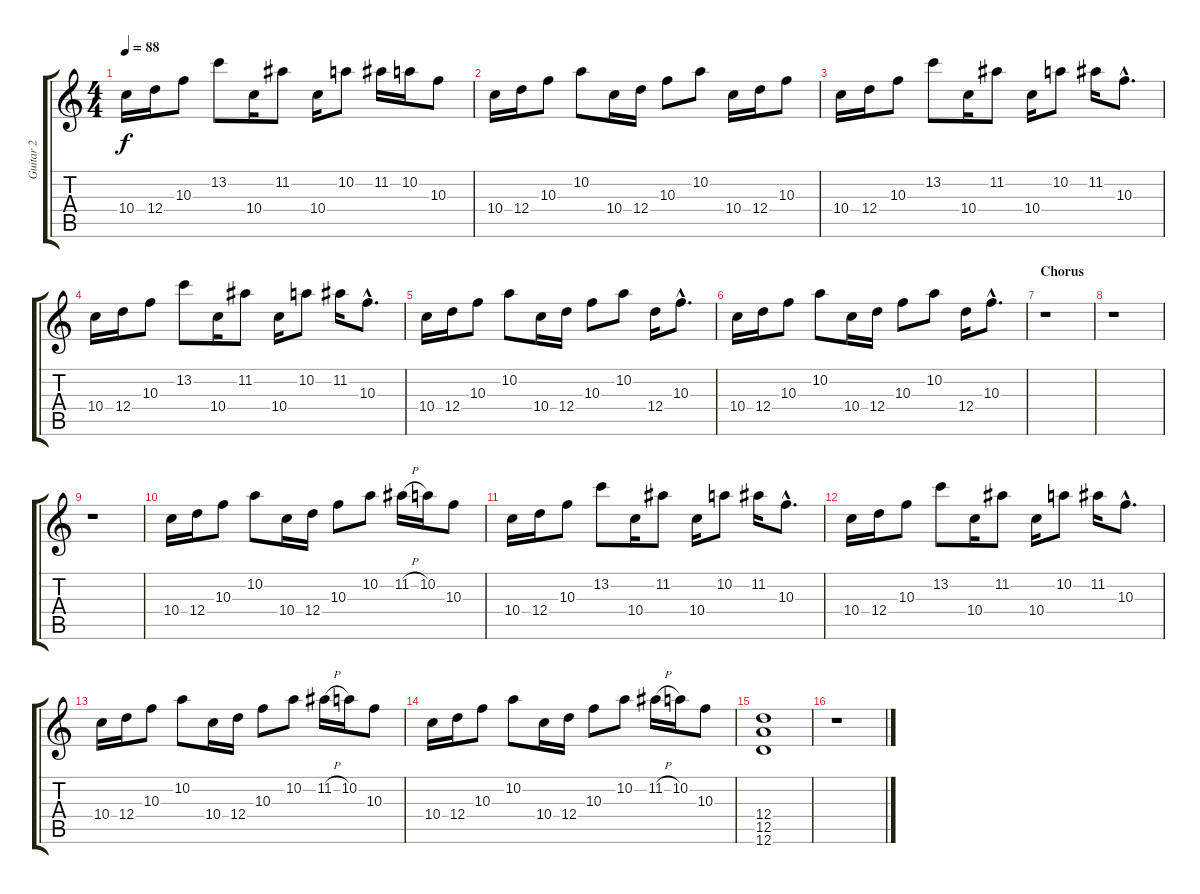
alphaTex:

\track ("Guitar 2" "Guitar 2") {instrument acousticguitarsteel}
\staff {score tabs}
\tuning (E4 B3 G3 D3 A2 D2) {hide}
\ts (4 4)
\tempo 88
\clef g2
\ks c
10.4.16{dy f} 12.4.16 10.3.8 13.2.8 10.4.16 11.2.8 10.4.16 10.2.8 11.2.16 10.2.16 10.3.8 |
10.4.16 12.4.16 10.3.8 10.2.8 10.4.16 12.4.16 10.3.8 10.2.8 10.4.16 12.4.16 10.3.8 |
10.4.16 12.4.16 10.3.8 13.2.8 10.4.16 11.2.8 10.4.16 10.2.8 11.2.16 10.3{hac}.8{d} |
10.4.16 12.4.16 10.3.8 13.2.8 10.4.16 11.2.8 10.4.16 10.2.8 11.2.16 10.3{hac}.8{d} |
10.4.16 12.4.16 10.3.8 10.2.8 10.4.16 12.4.16 10.3.8 10.2.8 12.4.16 10.3{hac}.8{d} |
10.4.16 12.4.16 10.3.8 10.2.8 10.4.16 12.4.16 10.3.8 10.2.8 12.4.16 10.3{hac}.8{d} |
\section ("" "Chorus")
r.1 |
r.1 |
r.1 |
10.4.16 12.4.16 10.3.8 10.2.8 10.4.16 12.4.16 10.3.8 10.2.8 11.2{h}.16 10.2.16 10.3.8 |
10.4.16 12.4.16 10.3.8 13.2.8 10.4.16 11.2.8 10.4.16 10.2.8 11.2.16 10.3{hac}.8{d} |
10.4.16 12.4.16 10.3.8 13.2.8 10.4.16 11.2.8 10.4.16 10.2.8 11.2.16 10.3{hac}.8{d} |
10.4.16 12.4.16 10.3.8 10.2.8 10.4.16 12.4.16 10.3.8 10.2.8 11.2{h}.16 10.2.16 10.3.8 |
10.4.16 12.4.16 10.3.8 10.2.8 10.4.16 12.4.16 10.3.8 10.2.8 11.2{h}.16 10.2.16 10.3.8 |
(12.4 12.5 12.6).1 |
r.1
